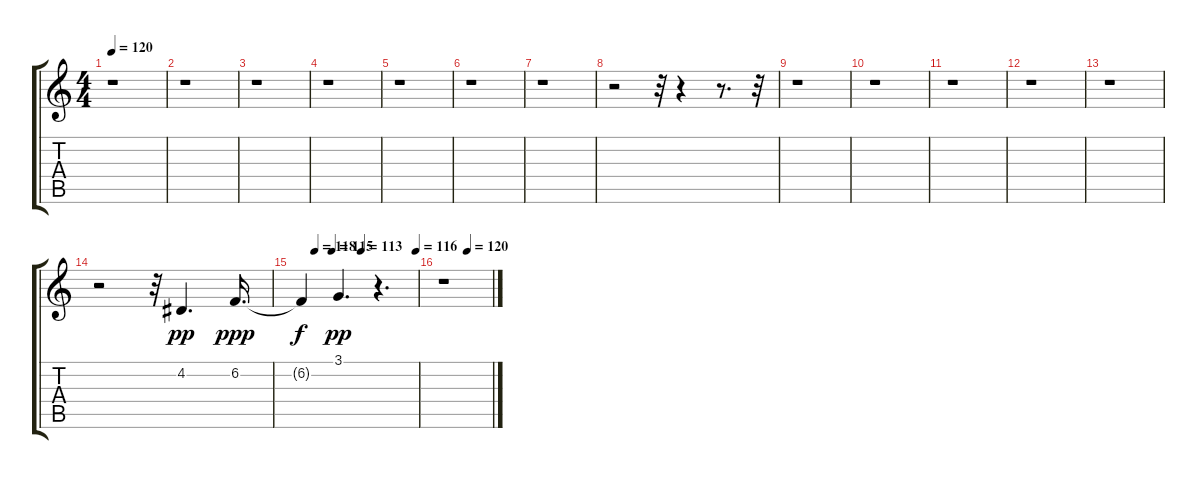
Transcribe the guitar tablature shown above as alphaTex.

\track "" {instrument choiraahs}
\staff {score tabs}
\tuning (E4 B3 G3 D3 A2 E2) {hide}
\ts (4 4)
\tempo 120
\clef g2
\ks c
r.1{dy f} |
r.1 |
r.1 |
r.1 |
r.1 |
r.1 |
r.1 |
r.2 r.32 r.4 r.8{d} r.32 |
r.1 |
r.1 |
r.1 |
r.1 |
r.1 |
r.2 r.32 4.2.4{d dy pp} 6.2.16{d dy ppp} |
\tempo (118 0.125)
\tempo (115 0.2708333333333333)
\tempo (113 0.5208333333333334)
\tempo (116 0.9895833333333334)
6.2{t}.4{dy f} 3.1.4{d dy pp} r.4{d} |
\tempo (120 0.5)
r.1
